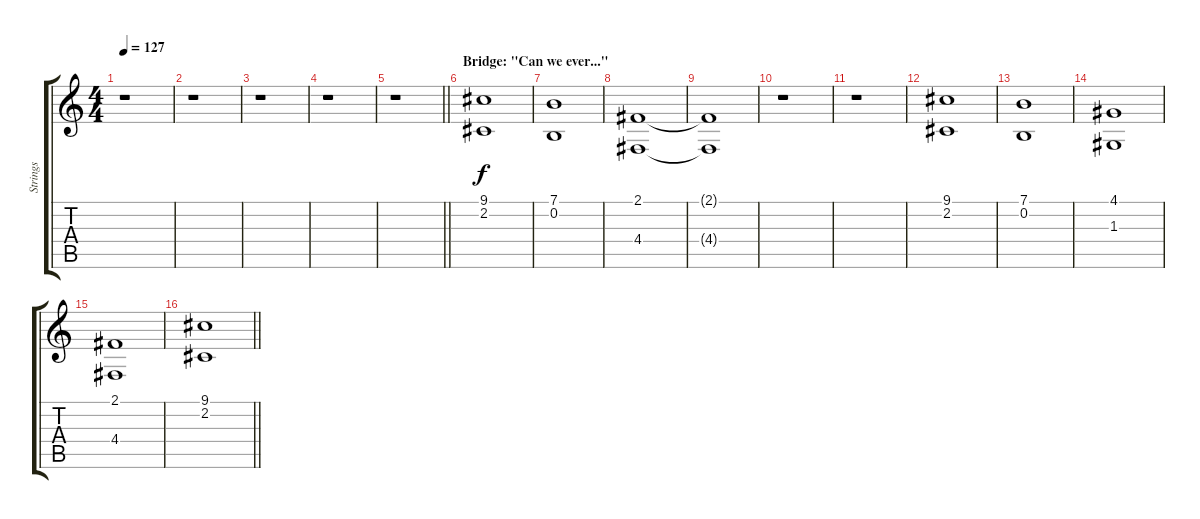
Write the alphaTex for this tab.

\track ("Strings" "Strings") {instrument stringensemble2}
\staff {score tabs}
\tuning (E4 B3 G3 D3 A2 E2) {hide}
\ts (4 4)
\tempo 127
\clef g2
\ks c
r.1{dy f} |
r.1 |
r.1 |
r.1 |
\barLineRight lightlight
r.1 |
\section ("" "Bridge: \"Can we ever...\"")
(9.1 2.2).1{volume 8 instrument stringensemble2} |
(7.1 0.2).1 |
(2.1 4.4).1 |
(2.1{t} 4.4{t}).1 |
r.1 |
r.1 |
(9.1 2.2).1{volume 10 instrument stringensemble2} |
(7.1 0.2).1 |
(4.1 1.3).1 |
(2.1 4.4).1 |
\barLineRight lightlight
(9.1 2.2).1
